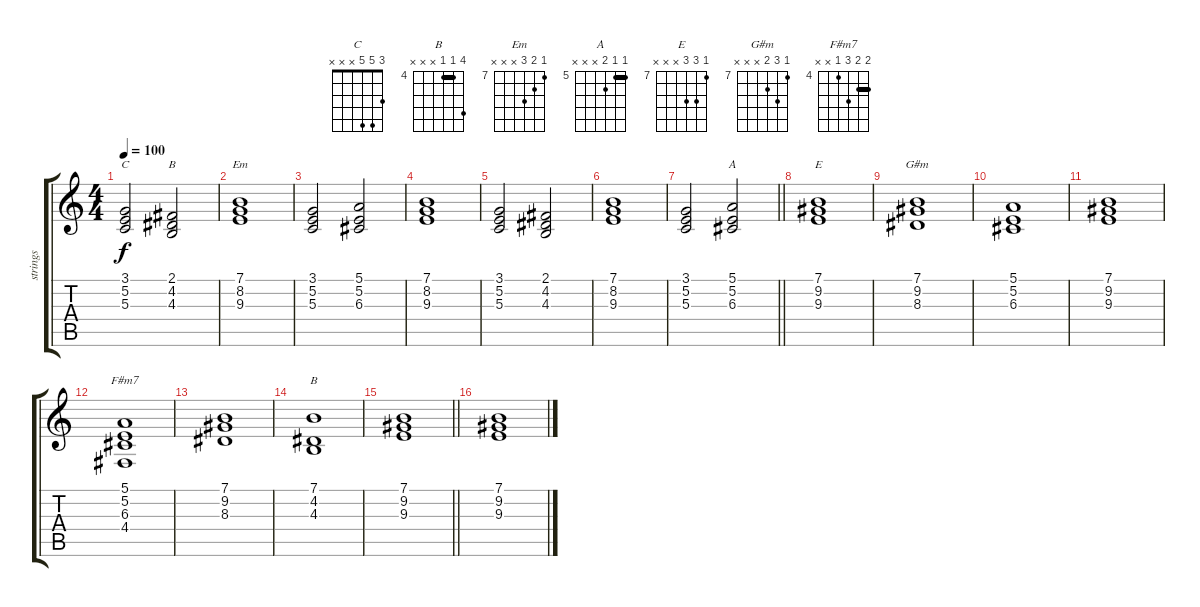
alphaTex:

\track ("strings" "strings") {instrument stringensemble1}
\staff {score tabs}
\tuning (E4 B3 G3 D3 A2 E2) {hide}
\chord ("C" 3 5 5 x x x)
\chord ("B" 2 4 4 x x x)
\chord ("Em" 7 8 9 x x x) {firstfret 7}
\chord ("A" 5 5 6 x x x) {firstfret 5 barre 5}
\chord ("E" 7 9 9 x x x) {firstfret 7}
\chord ("G#m" 7 9 8 x x x) {firstfret 7}
\chord ("F#m7" 5 5 6 4 x x) {firstfret 4 barre 5}
\chord ("B" 7 4 4 x x x) {firstfret 4 barre 4}
\ts (4 4)
\tempo 100
\clef g2
\ks c
(3.1 5.2 5.3).2{ch "C" dy f} (2.1 4.2 4.3).2{ch "B"} |
(7.1 8.2 9.3).1{ch "Em"} |
(3.1 5.2 5.3).2 (5.1 5.2 6.3).2 |
(7.1 8.2 9.3).1 |
(3.1 5.2 5.3).2 (2.1 4.2 4.3).2 |
(7.1 8.2 9.3).1 |
\barLineRight lightlight
(3.1 5.2 5.3).2 (5.1 5.2 6.3).2{ch "A"} |
(7.1 9.2 9.3).1{ch "E"} |
(7.1 9.2 8.3).1{ch "G#m"} |
(5.1 5.2 6.3).1 |
(7.1 9.2 9.3).1 |
(5.1 5.2 6.3 4.4).1{ch "F#m7"} |
(7.1 9.2 8.3).1 |
(7.1 4.2 4.3).1{ch "B"} |
\barLineRight lightlight
(7.1 9.2 9.3).1 |
(7.1 9.2 9.3).1
